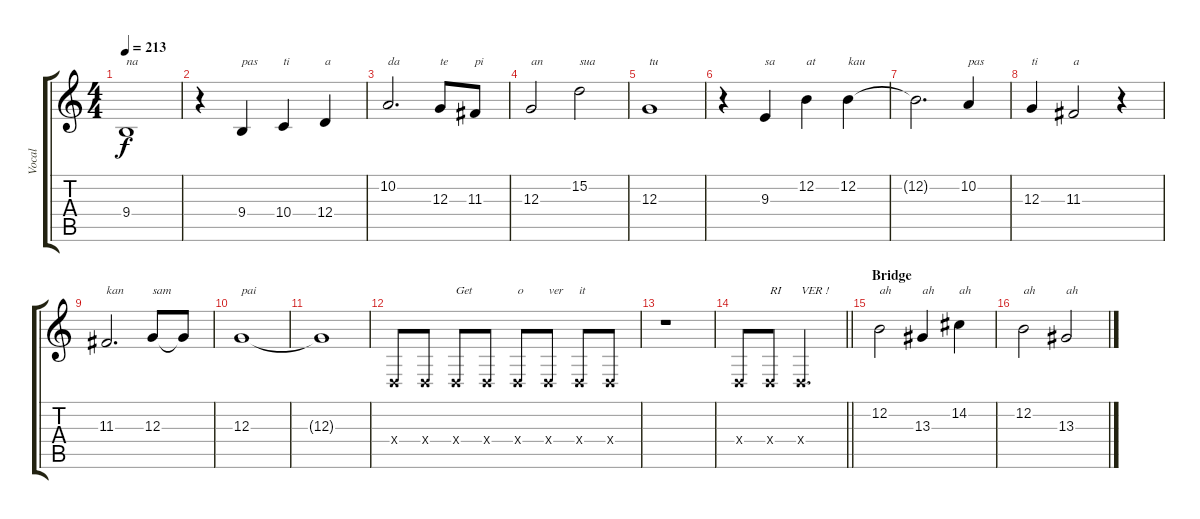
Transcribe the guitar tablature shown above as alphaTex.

\track ("Vocal" "Vocal") {instrument violin}
\staff {score tabs}
\tuning (E4 B3 G3 D3 A2 E2) {hide}
\ts (4 4)
\tempo 213
\clef g2
\ks c
9.4.1{txt "na" dy f} |
r.4 9.4.4{txt "pas"} 10.4.4{txt "ti"} 12.4.4{txt "a"} |
10.2.2{d txt "da"} 12.3.8{txt "te"} 11.3.8{txt "pi"} |
12.3.2{txt "an"} 15.2.2{txt "sua"} |
12.3.1{txt "tu"} |
r.4 9.3.4{txt "sa"} 12.2.4{txt "at"} 12.2.4{txt "kau"} |
12.2{t}.2{d} 10.2.4{txt "pas"} |
12.3.4{txt "ti"} 11.3.2{txt "a"} r.4 |
11.3.2{d txt "kan"} 12.3.8{txt "sam"} 12.3{t}.8 |
12.3.1{txt "pai"} |
12.3{t}.1 |
0.4{x}.8 0.4{x}.8 0.4{x}.8{txt "Get"} 0.4{x}.8 0.4{x}.8{txt "o"} 0.4{x}.8{txt "ver"} 0.4{x}.8{txt "it"} 0.4{x}.8 |
r.1 |
\barLineRight lightlight
0.4{x}.8 0.4{x}.8{txt "RI"} 0.4{x}.2{d txt "VER !"} |
\section ("" "Bridge")
12.2.2{txt "ah"} 13.3.4{txt "ah"} 14.2.4{txt "ah"} |
12.2.2{txt "ah"} 13.3.2{txt "ah"}
